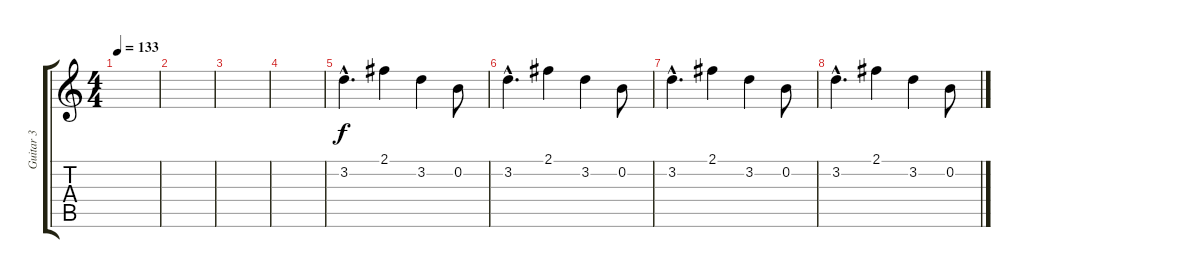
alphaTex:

\track ("Guitar 3" "Guitar 3") {instrument electricguitarclean}
\staff {score tabs}
\tuning (E4 B3 G3 D3 A2 E2) {hide}
\ts (4 4)
\tempo 133
\clef g2
\ks c
|
|
|
|
3.2{hac}.4{d} 2.1.4 3.2.4 0.2.8 |
3.2{hac}.4{d} 2.1.4 3.2.4 0.2.8 |
3.2{hac}.4{d} 2.1.4 3.2.4 0.2.8 |
3.2{hac}.4{d} 2.1.4 3.2.4 0.2.8
